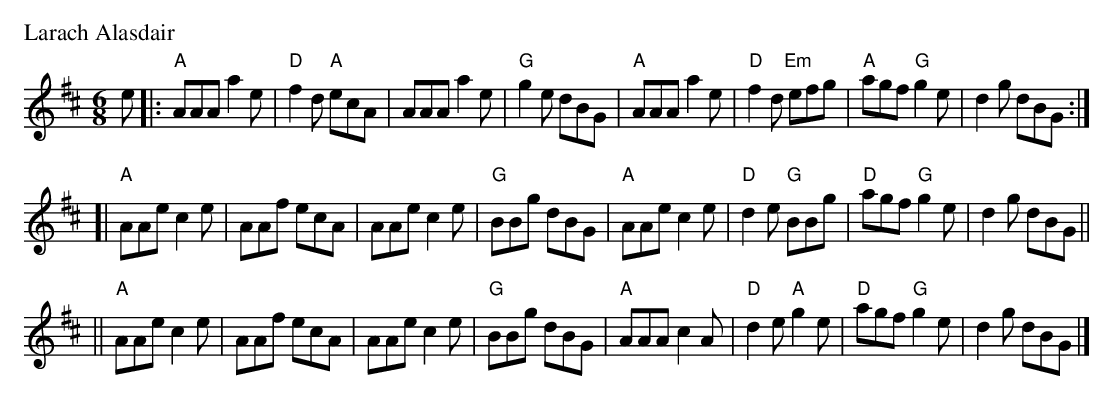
X:1
P: Larach Alasdair
M: 6/8
L: 1/8
K: Amix
e \
|:"A"AAA a2e | "D"f2d  "A"ecA |    AAA    a2e | "G"g2e dBG \
| "A"AAA a2e | "D"f2d "Em"efg | "A"agf "G"g2e |    d2g dBG :|
[|"A"AAe c2e |    AAf     ecA |    AAe    c2e | "G"BBg dBG \
| "A"AAe c2e | "D"d2e  "G"BBg | "D"agf "G"g2e |    d2g dBG ||
||"A"AAe c2e |    AAf     ecA |    AAe    c2e | "G"BBg dBG \
| "A"AAA c2A | "D"d2e  "A"g2e | "D"agf "G"g2e |    d2g dBG |]
